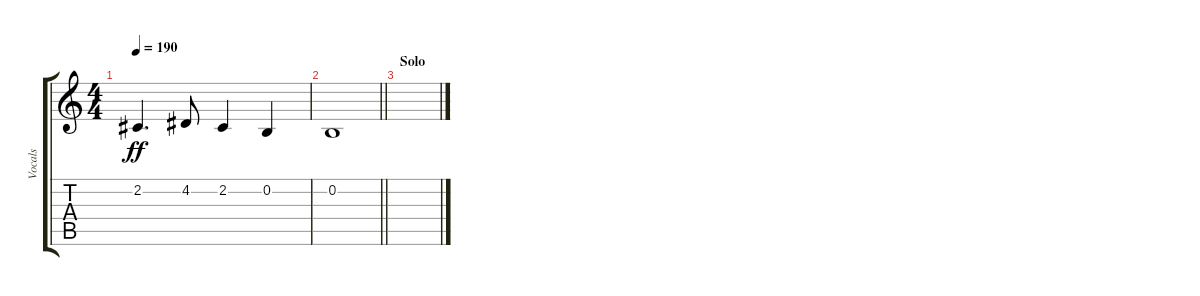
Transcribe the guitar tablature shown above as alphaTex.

\track ("Vocals" "Vocals") {instrument lead1square}
\staff {score tabs}
\tuning (E4 B3 G3 D3 A2 E2) {hide}
\ts (4 4)
\tempo 190
\clef g2
\ks c
2.2.4{d dy ff} 4.2.8 2.2.4 0.2.4 |
\barLineRight lightlight
0.2.1 |
\section ("" "Solo")
